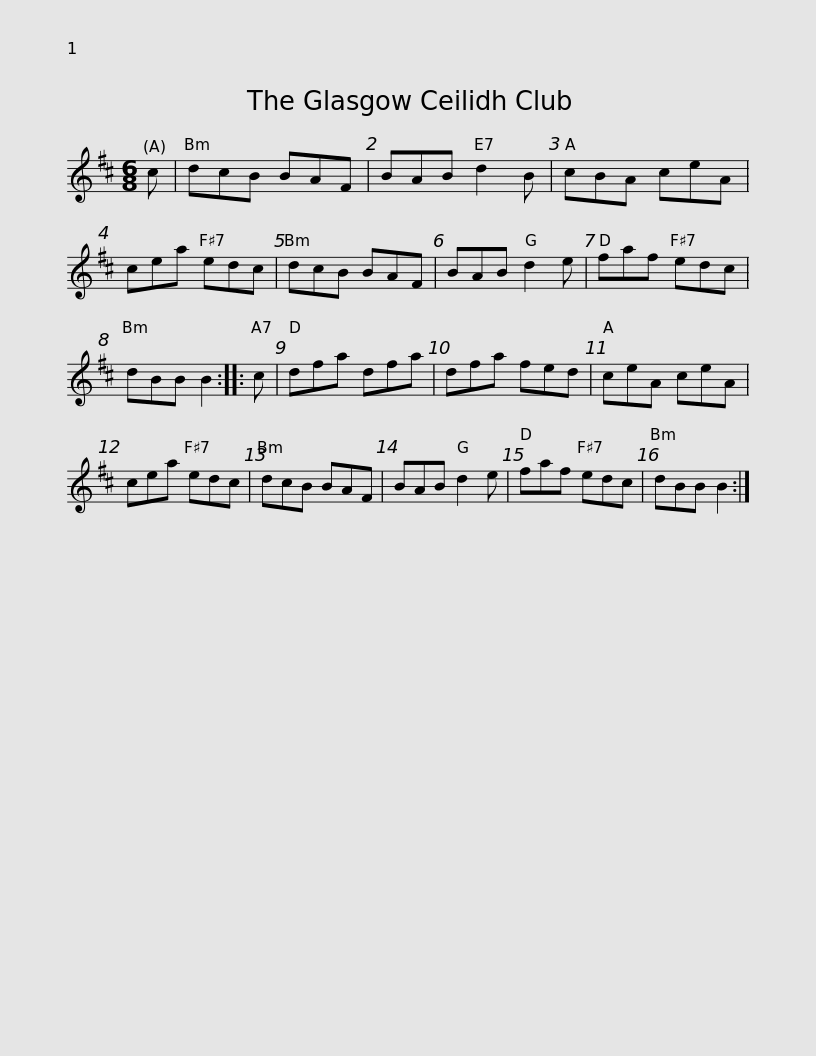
X:1
L:1/8
M:6/8
I:linebreak $
K:Bmin
V:1 treble
V:1
 c | dcB BAF | BAB d2 B | cBA ceA | cea edc | %5
 dcB BAF | BAB d2 e | faf edc |$ dBB B2 :: c | %10
 dfa dfa | dfa fed | ceA ceA | cea edc | dcB BAF | %15
 BAB d2 e |$ faf edc | dBB B2 :| %18
